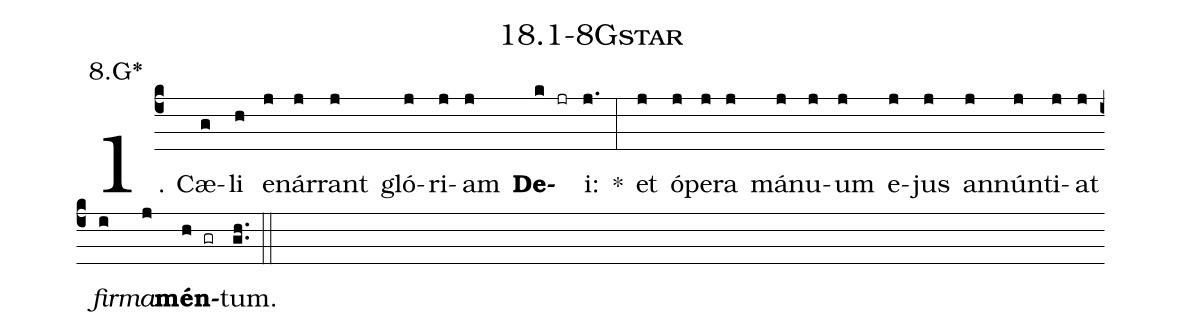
name: 18.1-8Gstar;
annotation: 8.G*;
%%
(c4)1. Cæ(g)li(h) e(j)nár(j)rant(j) gló(j)ri(j)am(j) <b>De</b>(k jr)i:(j.) *(:) et(j) ó(j)pe(j)ra(j) má(j)nu(j)um(j) e(j)jus(j) an(j)nún(j)ti(j)at(j) <i>fir</i>(i)<i>ma</i>(j)<b>mén</b>(h gr)tum.(gh..) (::)


%E(j) u(j) o(i) u(j) a(h) e.(gh..) (::)
